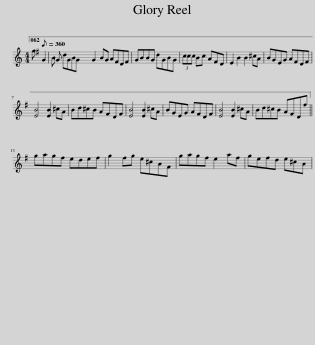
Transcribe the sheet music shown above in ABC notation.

X:1
L:1/8
M:4/4
I:linebreak $
K:C
V:1 treble
V:1
 g[Q:1/8=360] G2 B G dGBG | G2 BG A^FDF | GBBG dGBG | (3ccc Bc A^FD | E2 B2 B2 ^cA | %5
 BGEG A^FDF |$ [EB]4 [EB]2 ^cA | Bd^cB A^FDF | [EB]4 [EB]2 ^cA | BGEG A^FDF | %10
 [EB]4 [EB]2 ^cA | Bd^cB A^FD^f ||$ gag^f edef | g2 ^fg e^cA^F | gag^f e2 af | %15
 ge^fd e^cA | %16
